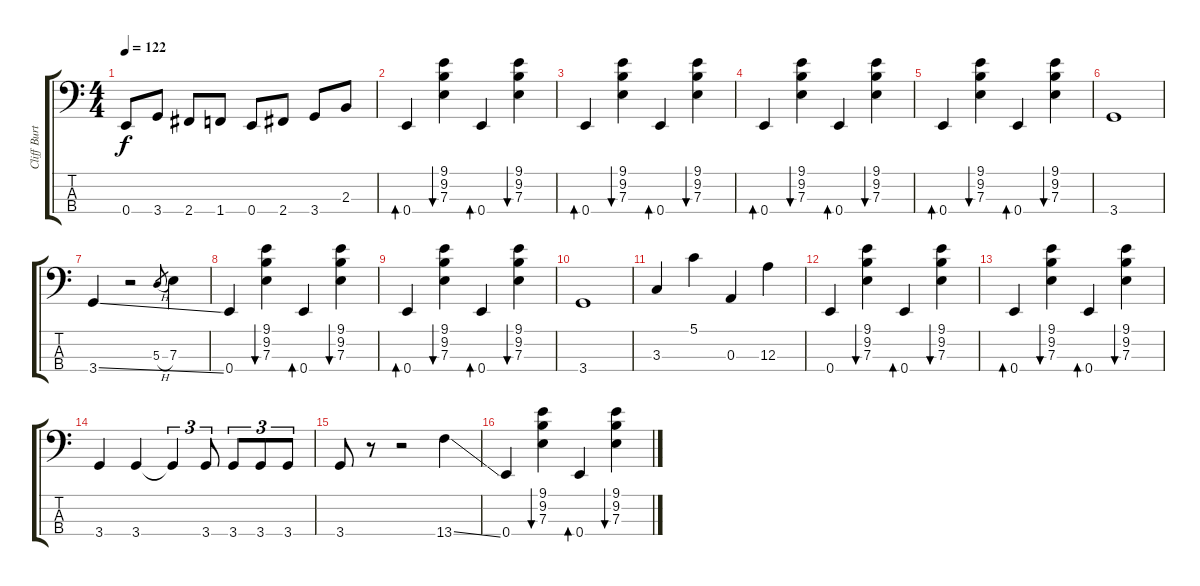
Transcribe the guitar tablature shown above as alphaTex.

\track ("Cliff Burton" "Cliff Burt") {instrument electricbassfinger}
\staff {score tabs}
\tuning (G2 D2 A1 E1) {hide}
\ts (4 4)
\tempo 122
\clef f4
\ks c
0.4.8{dy f} 3.4.8 2.4.8 1.4.8 0.4.8 2.4.8 3.4.8 2.3.8 |
0.4.4{bd 60} (9.1 9.2 7.3).4{bu 60} 0.4.4{bd 60} (9.1 9.2 7.3).4{bu 60} |
0.4.4{bd 60} (9.1 9.2 7.3).4{bu 60} 0.4.4{bd 60} (9.1 9.2 7.3).4{bu 60} |
0.4.4{bd 60} (9.1 9.2 7.3).4{bu 60} 0.4.4{bd 60} (9.1 9.2 7.3).4{bu 60} |
0.4.4{bd 60} (9.1 9.2 7.3).4{bu 60} 0.4.4{bd 60} (9.1 9.2 7.3).4{bu 60} |
3.4.1 |
3.4{ss}.4 r.2 5.3{h}.8{gr} 7.3.4 |
0.4.4 (9.1 9.2 7.3).4{bu 60} 0.4.4{bd 60} (9.1 9.2 7.3).4{bu 60} |
0.4.4{bd 60} (9.1 9.2 7.3).4{bu 60} 0.4.4{bd 60} (9.1 9.2 7.3).4{bu 60} |
3.4.1 |
3.3.4 5.1.4 0.3.4 12.3.4 |
0.4.4 (9.1 9.2 7.3).4{bu 60} 0.4.4{bd 60} (9.1 9.2 7.3).4{bu 60} |
0.4.4{bd 60} (9.1 9.2 7.3).4{bu 60} 0.4.4{bd 60} (9.1 9.2 7.3).4{bu 60} |
3.4.4 3.4.4 3.4{t}.4{tu (3 2)} 3.4.8{tu (3 2)} 3.4.8{tu (3 2)} 3.4.8{tu (3 2)} 3.4.8{tu (3 2)} |
3.4.8 r.8 r.2 13.4{ss}.4 |
0.4.4 (9.1 9.2 7.3).4{bu 60} 0.4.4{bd 60} (9.1 9.2 7.3).4{bu 60}
